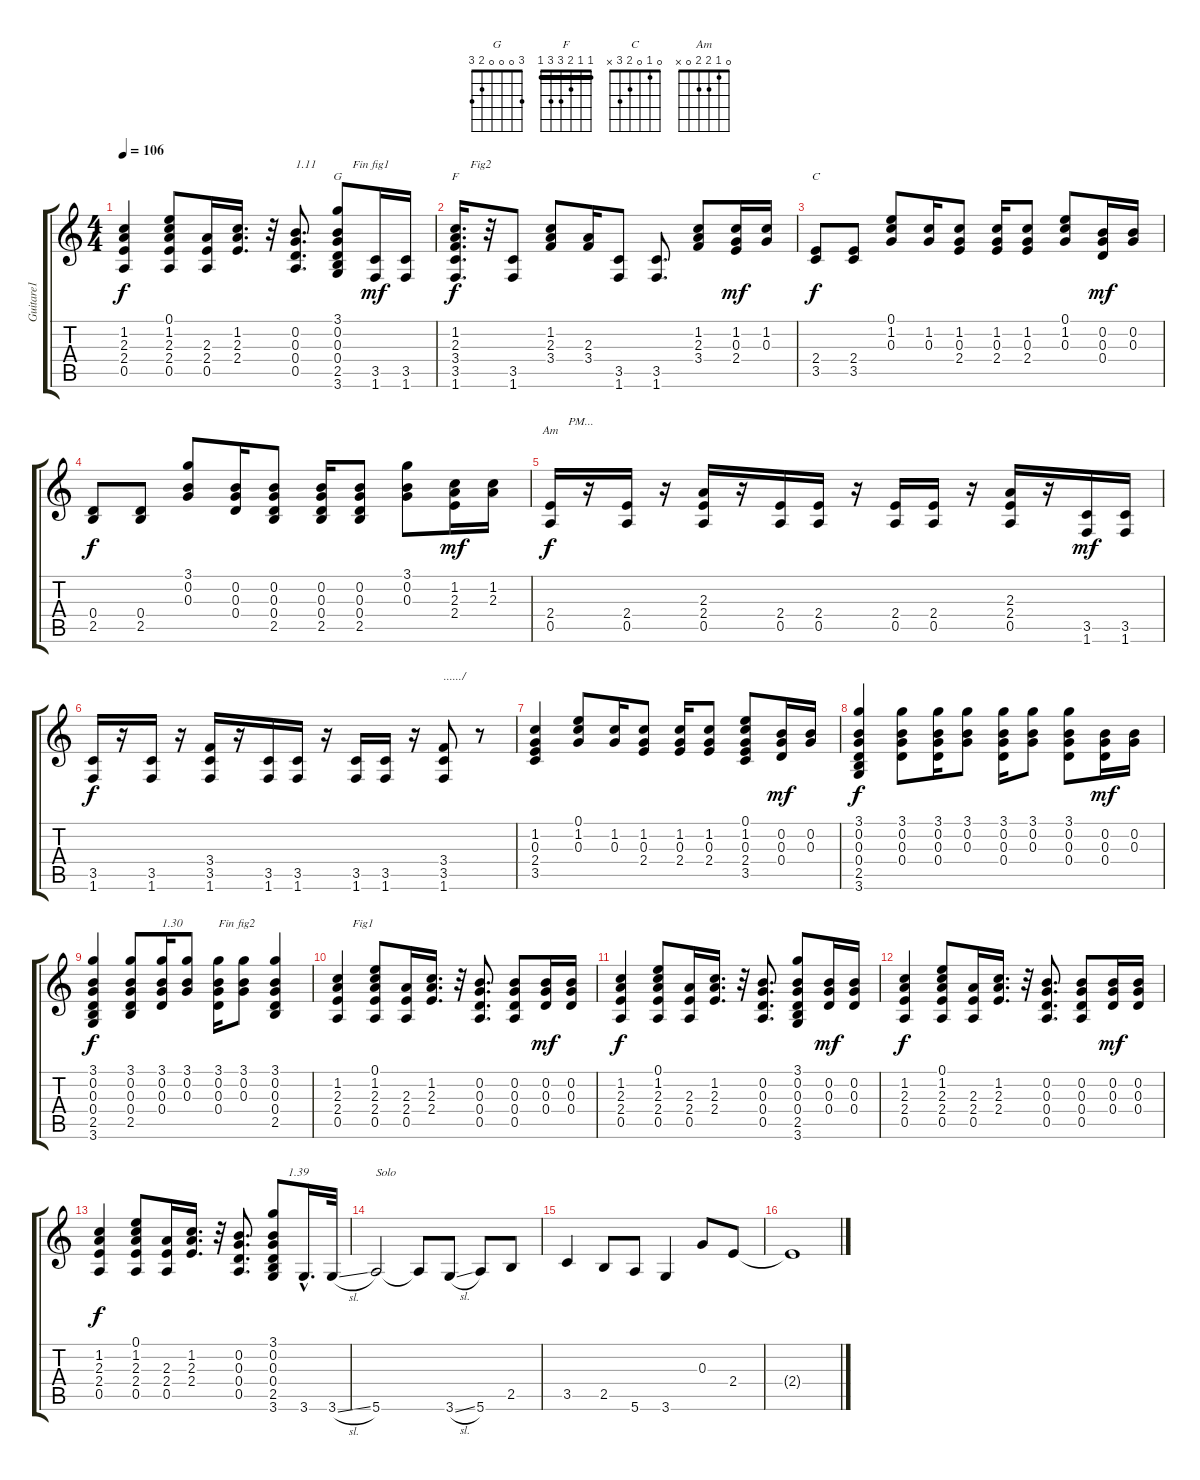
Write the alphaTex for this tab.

\track ("Guitare1" "Guitare1") {instrument acousticguitarsteel}
\staff {score tabs}
\tuning (E4 B3 G3 D3 A2 E2) {hide}
\chord ("G" 3 0 0 0 2 3)
\chord ("F" 1 1 2 3 3 1) {barre 1}
\chord ("C" 0 1 0 2 3 x)
\chord ("Am" 0 1 2 2 0 x)
\ts (4 4)
\tempo 106
\clef g2
\ks c
(1.2 2.3 2.4 0.5).4{dy f} (0.1 1.2 2.3 2.4 0.5).8 (2.3 2.4 0.5).16 (1.2 2.3 2.4).16{d} r.32 (0.2 0.3 0.4 0.5).8{d txt "1.11"} (3.1 0.2 0.3 0.4 2.5 3.6).8{ch "G" txt "     Fin fig1"} (3.5 1.6).16{dy mf} (3.5 1.6).16 |
(1.2 2.3 3.4 3.5 1.6).16{d ch "F" txt "     Fig2" dy f} r.32 (3.5 1.6).8 (1.2 2.3 3.4).8 (2.3 3.4).16 (3.5 1.6).8 (3.5 1.6).8{d} (1.2 2.3 3.4).8 (1.2 0.3 2.4).16{dy mf} (1.2 0.3).16 |
(2.4 3.5).8{ch "C" dy f} (2.4 3.5).8 (0.1 1.2 0.3).8 (1.2 0.3).16 (1.2 0.3 2.4).8 (1.2 0.3 2.4).16 (1.2 0.3 2.4).8 (0.1 1.2 0.3).8 (0.2 0.3 0.4).16{dy mf} (0.2 0.3).16 |
(0.4 2.5).8{dy f} (0.4 2.5).8 (3.1 0.2 0.3).8 (0.2 0.3 0.4).16 (0.2 0.3 0.4 2.5).8 (0.2 0.3 0.4 2.5).16 (0.2 0.3 0.4 2.5).8 (3.1 0.2 0.3).8 (1.2 2.3 2.4).16{dy mf} (1.2 2.3).16 |
(2.4 0.5).16{ch "Am" txt "      PM..." dy f} r.16 (2.4 0.5).16 r.16 (2.3 2.4 0.5).16 r.16 (2.4 0.5).16 (2.4 0.5).16 r.16 (2.4 0.5).16 (2.4 0.5).16 r.16 (2.3 2.4 0.5).16 r.16 (3.5 1.6).16{dy mf} (3.5 1.6).16 |
(3.5 1.6).16{dy f} r.16 (3.5 1.6).16 r.16 (3.4 3.5 1.6).16 r.16 (3.5 1.6).16 (3.5 1.6).16 r.16 (3.5 1.6).16 (3.5 1.6).16 r.16 (3.4 3.5 1.6).8{txt "....../"} r.8 |
(1.2 0.3 2.4 3.5).4 (0.1 1.2 0.3).8 (1.2 0.3).16 (1.2 0.3 2.4).8 (1.2 0.3 2.4).16 (1.2 0.3 2.4).8 (0.1 1.2 0.3 2.4 3.5).8 (0.2 0.3 0.4).16{dy mf} (0.2 0.3).16 |
(3.1 0.2 0.3 0.4 2.5 3.6).4{dy f} (3.1 0.2 0.3 0.4).8 (3.1 0.2 0.3 0.4).16 (3.1 0.2 0.3).8 (3.1 0.2 0.3 0.4).16 (3.1 0.2 0.3).8 (3.1 0.2 0.3 0.4).8 (0.2 0.3 0.4).16{dy mf} (0.2 0.3).16 |
(3.1 0.2 0.3 0.4 2.5 3.6).4{dy f} (3.1 0.2 0.3 0.4 2.5).8 (3.1 0.2 0.3 0.4).16{txt "1.30"} (3.1 0.2 0.3).8 (3.1 0.2 0.3 0.4).16{txt "Fin fig2"} (3.1 0.2 0.3).8 (3.1 0.2 0.3 0.4 2.5).4 |
(1.2 2.3 2.4 0.5).4{txt "     Fig1"} (0.1 1.2 2.3 2.4 0.5).8 (2.3 2.4 0.5).16 (1.2 2.3 2.4).16{d} r.32 (0.2 0.3 0.4 0.5).8{d} (0.2 0.3 0.4 0.5).8 (0.2 0.3 0.4).16{dy mf} (0.2 0.3 0.4).16 |
(1.2 2.3 2.4 0.5).4{dy f} (0.1 1.2 2.3 2.4 0.5).8 (2.3 2.4 0.5).16 (1.2 2.3 2.4).16{d} r.32 (0.2 0.3 0.4 0.5).8{d} (3.1 0.2 0.3 0.4 2.5 3.6).8 (0.2 0.3 0.4).16{dy mf} (0.2 0.3 0.4).16 |
(1.2 2.3 2.4 0.5).4{dy f} (0.1 1.2 2.3 2.4 0.5).8 (2.3 2.4 0.5).16 (1.2 2.3 2.4).16{d} r.32 (0.2 0.3 0.4 0.5).8{d} (0.2 0.3 0.4 0.5).8 (0.2 0.3 0.4).16{dy mf} (0.2 0.3 0.4).16 |
(1.2 2.3 2.4 0.5).4{dy f} (0.1 1.2 2.3 2.4 0.5).8 (2.3 2.4 0.5).16 (1.2 2.3 2.4).16{d} r.32 (0.2 0.3 0.4 0.5).8{d} (3.1 0.2 0.3 0.4 2.5 3.6).8{txt "     1.39"} 3.6{hac}.16{d volume 16} 3.6{sl}.32 |
5.6.2{txt "Solo"} 5.6{t}.8 3.6{sl}.8 5.6.8 2.5.8 |
3.5.4 2.5.8 5.6.8 3.6.4 0.3.8 2.4.8 |
2.4{t}.1
